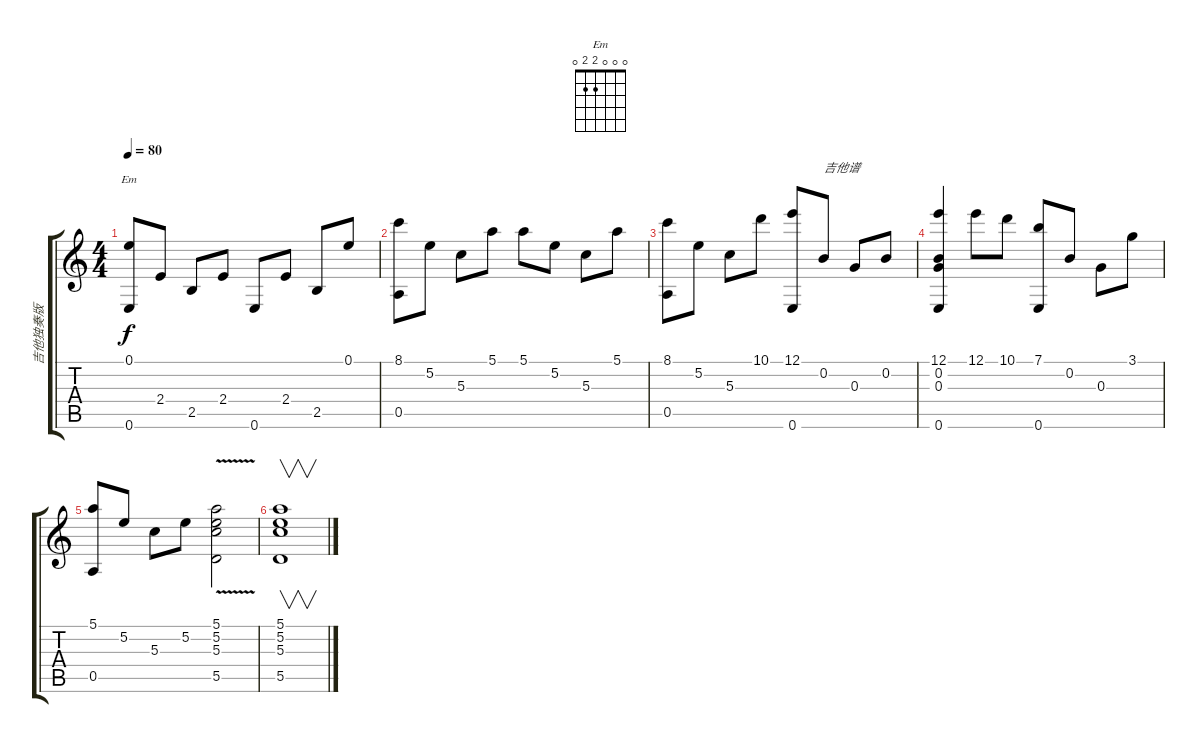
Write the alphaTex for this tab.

\track ("吉他独奏版" "吉他独奏版") {instrument acousticguitarnylon}
\staff {score tabs}
\tuning (E4 B3 G3 D3 A2 E2) {hide}
\chord ("Em" 0 0 0 2 2 0)
\ts (4 4)
\tempo 80
\clef g2
\ks c
(0.1 0.6).8{ch "Em" dy f} 2.4.8 2.5.8 2.4.8 0.6.8 2.4.8 2.5.8 0.1.8 |
(8.1 0.5).8 5.2.8 5.3.8 5.1.8 5.1.8 5.2.8 5.3.8 5.1.8 |
(8.1 0.5).8 5.2.8 5.3.8 10.1.8 (12.1 0.6).8 0.2.8{txt "吉他谱"} 0.3.8 0.2.8 |
(12.1 0.2 0.3 0.6).4 12.1.8 10.1.8 (7.1 0.6).8 0.2.8 0.3.8 3.1.8 |
(5.1 0.5).8 5.2.8 5.3.8 5.2.8 (5.1{v} 5.2{v} 5.3{v} 5.5{v}).2 |
(5.1 5.2 5.3 5.5).1{v}
